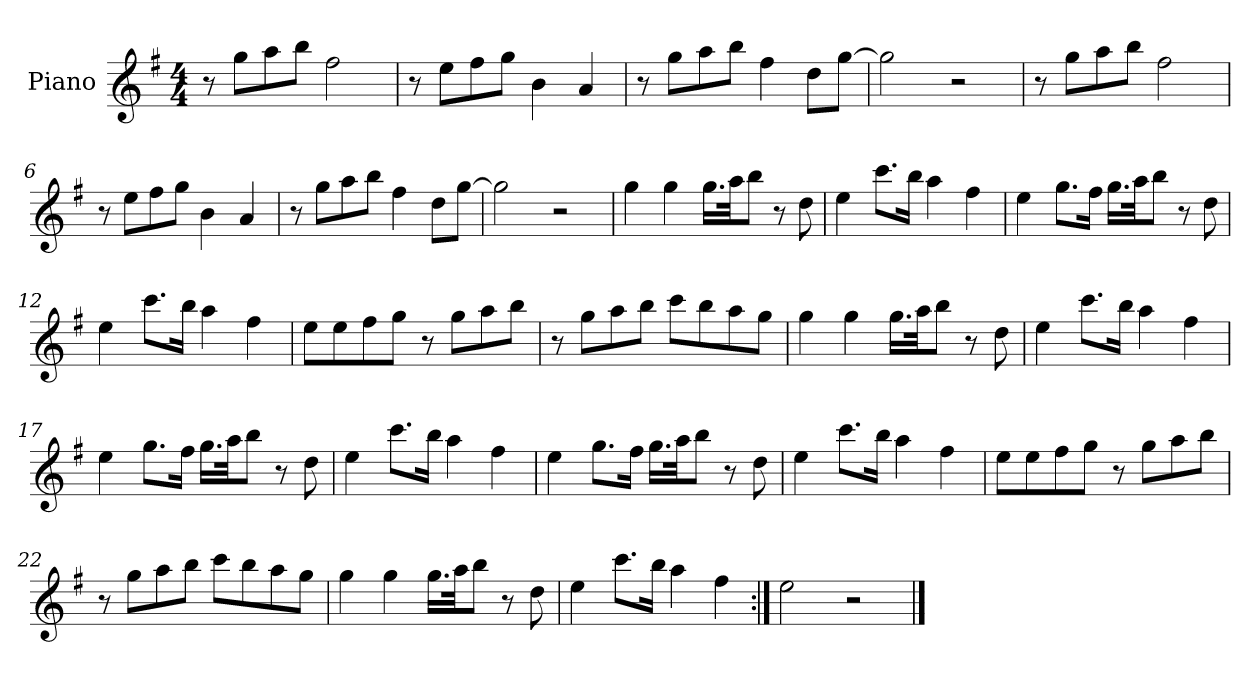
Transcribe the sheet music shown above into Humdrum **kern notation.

**kern
*part1
*staff1
*I"Piano
*I'Pno.
*clefG2
*k[f#]
*M4/4
*MM90
=1
8r
8gg\L
8aa\
8bb\J
2ff#\
=2
8r
8ee\L
8ff#\
8gg\J
4b\
4a/
=3
8r
8gg\L
8aa\
8bb\J
4ff#\
8dd\L
[8gg\J
=4
2gg\]
2r
=5
8r
8gg\L
8aa\
8bb\J
2ff#\
=6
8r
8ee\L
8ff#\
8gg\J
4b\
4a/
=7
8r
8gg\L
8aa\
8bb\J
4ff#\
8dd\L
[8gg\J
!!LO:LB:g=z
=8
2gg\]
2r
=9
4gg\
4gg\
16.gg\LL
32aa\JK
8bb\J
8r
8dd\
=10
4ee\
8.ccc\L
16bb\Jk
4aa\
4ff#\
=11
4ee\
8.gg\L
16ff#\Jk
16.gg\LL
32aa\JK
8bb\J
8r
8dd\
=12
4ee\
8.ccc\L
16bb\Jk
4aa\
4ff#\
=13
8ee\L
8ee\
8ff#\
8gg\J
8r
8gg\L
8aa\
8bb\J
!!LO:LB:g=z
=14
8r
8gg\L
8aa\
8bb\J
8ccc\L
8bb\
8aa\
8gg\J
=15
4gg\
4gg\
16.gg\LL
32aa\JK
8bb\J
8r
8dd\
=16
4ee\
8.ccc\L
16bb\Jk
4aa\
4ff#\
=17
4ee\
8.gg\L
16ff#\Jk
16.gg\LL
32aa\JK
8bb\J
8r
8dd\
=18
4ee\
8.ccc\L
16bb\Jk
4aa\
4ff#\
!!LO:LB:g=z
=19
4ee\
8.gg\L
16ff#\Jk
16.gg\LL
32aa\JK
8bb\J
8r
8dd\
=20
4ee\
8.ccc\L
16bb\Jk
4aa\
4ff#\
=21
8ee\L
8ee\
8ff#\
8gg\J
8r
8gg\L
8aa\
8bb\J
=22
8r
8gg\L
8aa\
8bb\J
8ccc\L
8bb\
8aa\
8gg\J
=23
4gg\
4gg\
16.gg\LL
32aa\JK
8bb\J
8r
8dd\
!!LO:LB:g=z
=24
4ee\
8.ccc\L
16bb\Jk
4aa\
4ff#\
=25:|!
2ee\
2r
==
*-
